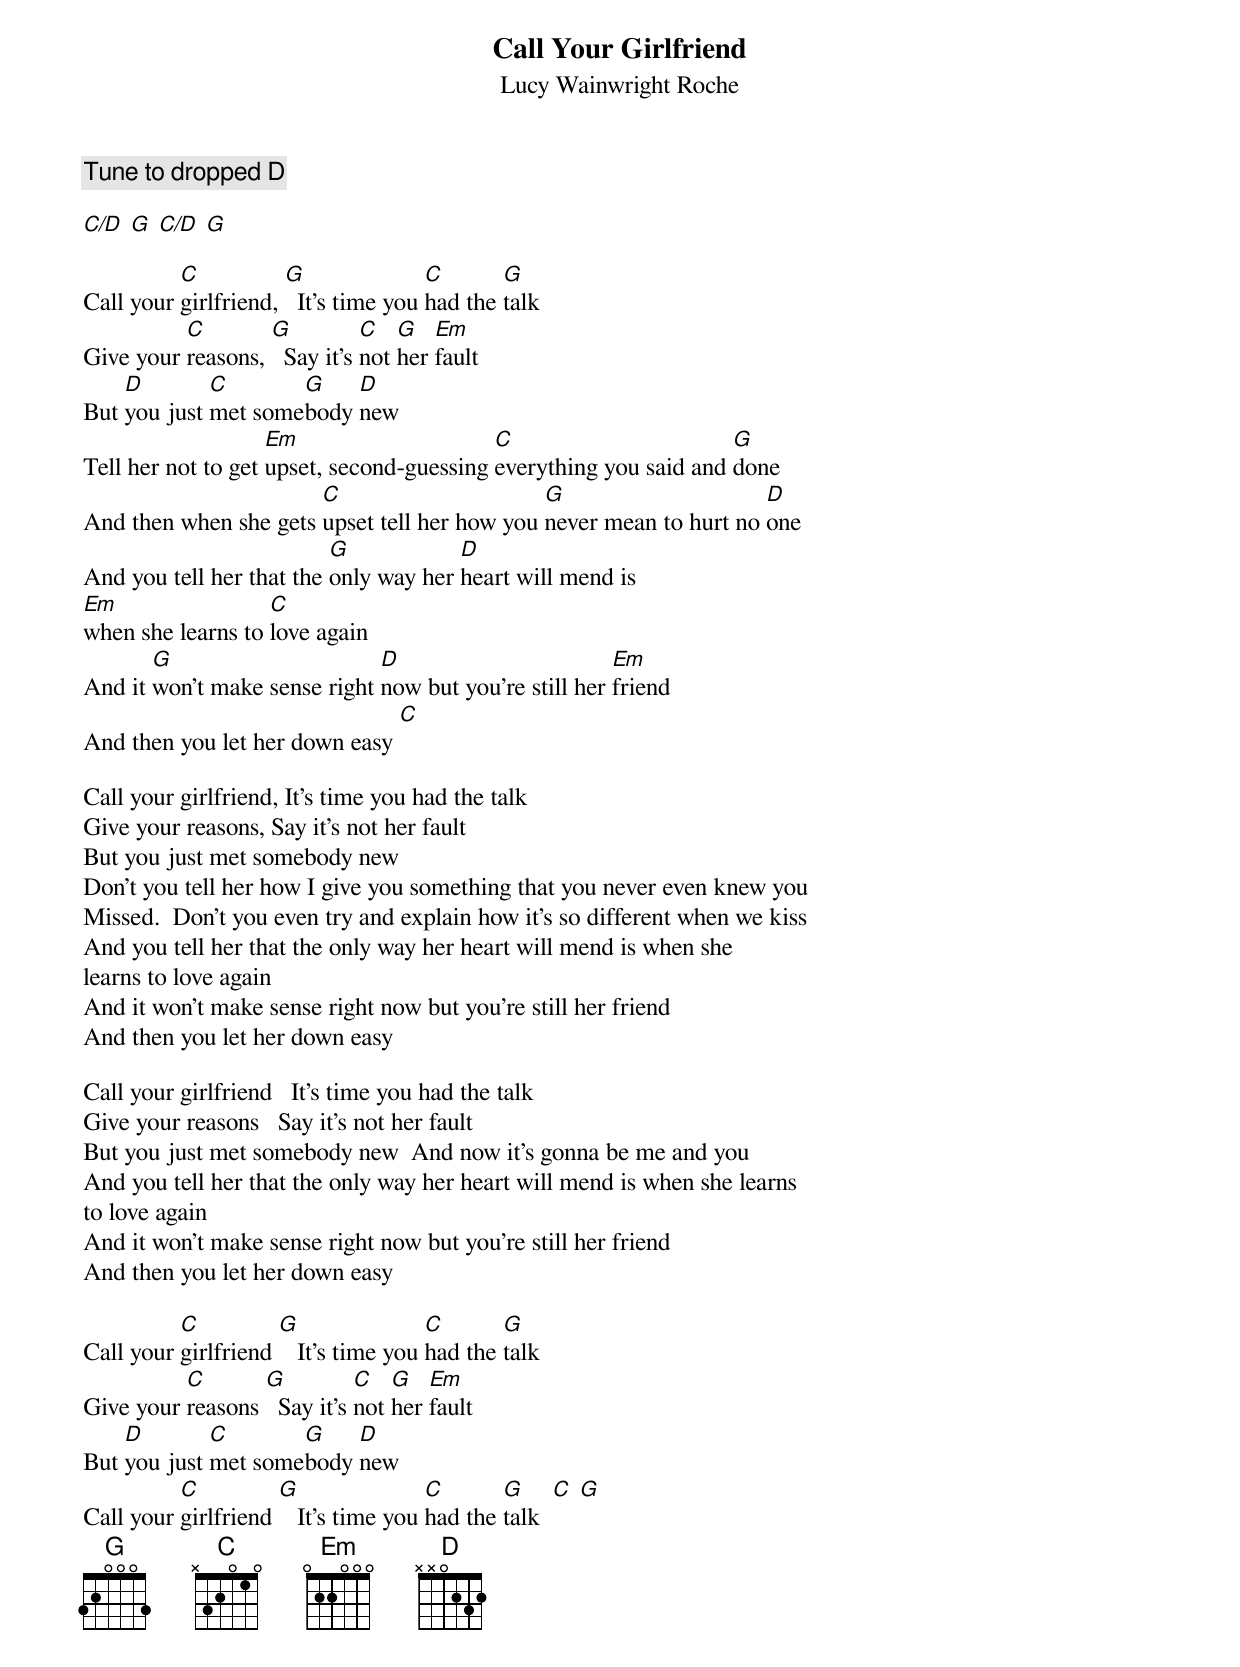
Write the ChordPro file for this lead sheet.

{t: Call Your Girlfriend}
{st: Lucy Wainwright Roche}

{c: Tune to dropped D}

[C/D] [G] [C/D] [G]

Call your [C]girlfriend, [G]  It's time you [C]had the [G]talk
Give your [C]reasons, [G]  Say it's [C]not [G]her [Em]fault
But [D]you just [C]met some[G]body [D]new
Tell her not to get [Em]upset, second-guessing [C]everything you said and [G]done
And then when she gets [C]upset tell her how you [G]never mean to hurt no [D]one
And you tell her that the [G]only way her [D]heart will mend is
[Em]when she learns to [C]love again
And it [G]won't make sense right [D]now but you're still her [Em]friend
And then you let her down easy [C]

Call your girlfriend, It's time you had the talk
Give your reasons, Say it's not her fault
But you just met somebody new
Don't you tell her how I give you something that you never even knew you
Missed.  Don't you even try and explain how it's so different when we kiss
And you tell her that the only way her heart will mend is when she
learns to love again
And it won't make sense right now but you're still her friend
And then you let her down easy

Call your girlfriend   It's time you had the talk
Give your reasons   Say it's not her fault
But you just met somebody new  And now it's gonna be me and you
And you tell her that the only way her heart will mend is when she learns
to love again
And it won't make sense right now but you're still her friend
And then you let her down easy

Call your [C]girlfriend [G]   It's time you [C]had the [G]talk
Give your [C]reasons [G]  Say it's [C]not [G]her [Em]fault
But [D]you just [C]met some[G]body [D]new
Call your [C]girlfriend [G]   It's time you [C]had the [G]talk  [C] [G]
